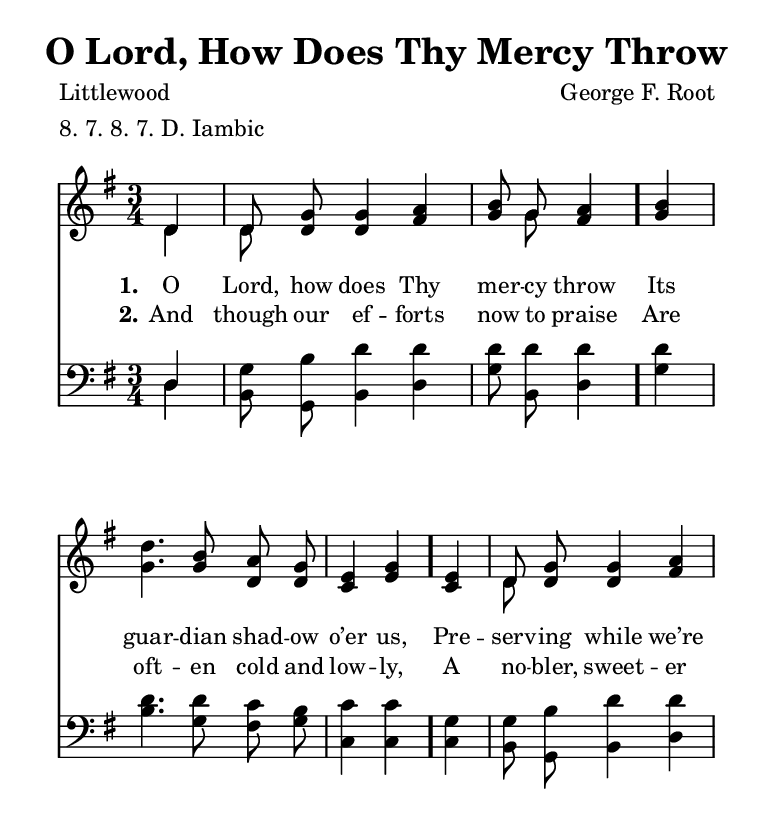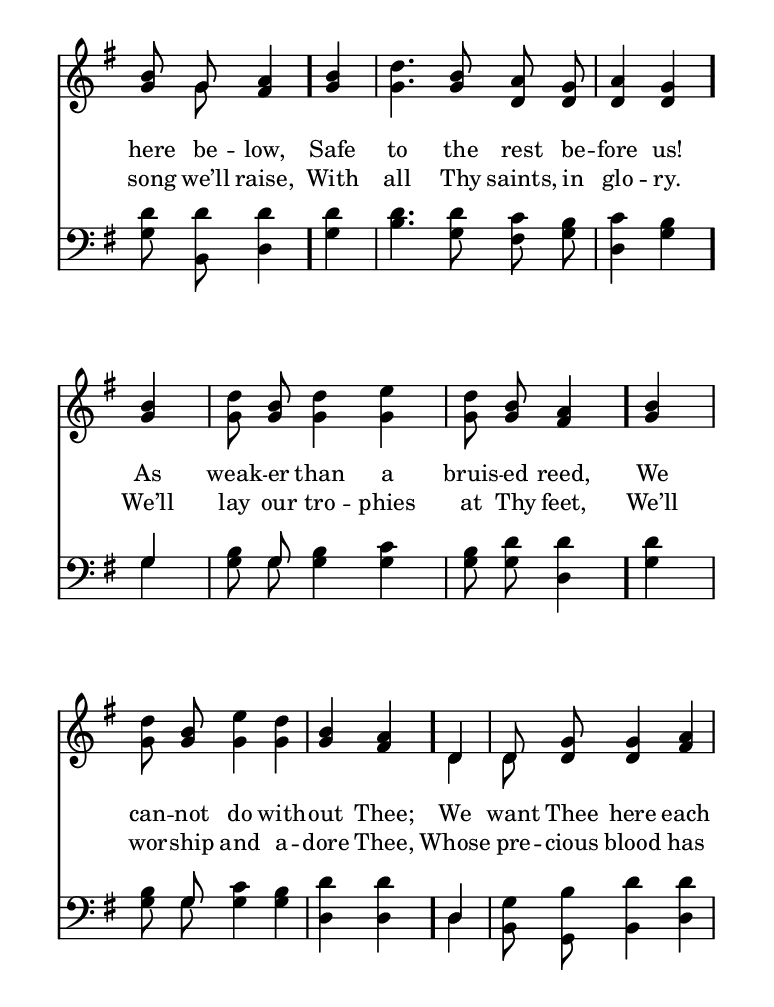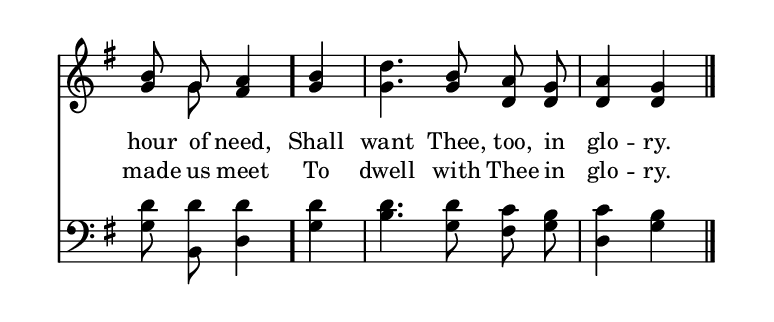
\include "common/global.ily"
\paper {
  \include "common/paper.ily"
  ragged-bottom = ##t
  systems-per-page = #(cond (is-eogsized 2) (#t #f))
  system-system-spacing.padding = 9
}

\header{
  hymnnumber = "251"
  title = "O Lord, How Does Thy Mercy Throw"
  tunename = "Shining Shore"
  meter = "8. 7. 8. 7. D. Iambic"
  poet = "Littlewood"
  composer = "George F. Root"
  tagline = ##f
}

% for fermata in MIDI
ta = { \tempo 4=80 }
tb = { \tempo 4=40 }

patternAA = { c4 | c8 c8 c4 c4 | c8 c8 c4 }
patternAB = { c4 | c8 c8 c4 c4 | c4 c4 }

patternBA = { c4 | c4. c8 c8 c8 | c4 c4 }

global = {
  \include "common/overrides.ily"
  \override Staff.TimeSignature.style = #'numbered
  \time 3/4
  \override Score.MetronomeMark.transparent = ##t % hide all fermata changes too
  \ta
  \key g \major
  \partial 4
  \autoBeamOff
}

notesSoprano = {
\global
\relative c' {

  \changePitch \patternAA { d | d g g a | b g a }
  \changePitch \patternBA { b | d b a g | e g }
  \changePitch \patternAA { e | d g g a | b g a }
  \changePitch \patternBA { b | d b a g | a g }

  \changePitch \patternAA { b | d b d e | d b a }
  \changePitch \patternAB { b | d b e d | b a }
  \changePitch \patternAA { d, | d g g a | b g a }
  \changePitch \patternBA { b | d b a g | a g }

  \bar "|."

}
}

notesAlto = {
\global
\relative e' {

  \changePitch \patternAA { d | d d d fis | g g fis }
  \changePitch \patternBA { g | g g d d | c e }
  \changePitch \patternAA { c | d d d fis | g g fis }
  \changePitch \patternBA { g | g g d d | d d }

  \changePitch \patternAA { g | g g g g | g g fis }
  \changePitch \patternAB { g | g g g g | g fis }
  \changePitch \patternAA { d | d d d fis | g g fis }
  \changePitch \patternBA { g | g g d d | d d }

}
}

notesTenor = {
\global
\relative a, {

  \changePitch \patternAA { d | g b d d | d d d }
  \changePitch \patternBA { d | d d c b | c c }
  \changePitch \patternAA { g | g b d d | d d d }
  \changePitch \patternBA { d | d d c b | c b }

  \changePitch \patternAA { g | b g b c | b d d }
  \changePitch \patternAB { d | b g c b | d d }
  \changePitch \patternAA { d, | g b d d | d d d }
  \changePitch \patternBA { d | d d c b | c b }

}
}

notesBass = {
\global
\relative f {

  \changePitch \patternAA { d | b g b d | g b, d }
  \changePitch \patternBA { g | b g fis g | c, c }
  \changePitch \patternAA { c | b g b d | g b, d }
  \changePitch \patternBA { g | b g fis g | d g }

  \changePitch \patternAA { g | g g g g | g g d }
  \changePitch \patternAB { g | g g g g | d d }
  \changePitch \patternAA { d | b g b d | g b, d }
  \changePitch \patternBA { g | b g fis g | d g }

}
}

wordsA = \lyricmode {
\set stanza = "1."

O Lord, how does Thy mer -- cy throw \bar "."
Its guar -- dian shad -- ow o’er us, \bar "." \eogbreak
Pre -- serv -- ing while we’re here be -- low, \bar "."
Safe to the rest be -- fore us! \bar "." \eogbreak
As weak -- er than a bruis -- ed reed, \bar "."
We can -- not do with -- out Thee; \bar "." \eogbreak
We want Thee here each hour of need, \bar "."
Shall want Thee, too, in glo -- ry. \bar "." \eogbreak

}

wordsB = \lyricmode {
\set stanza = "2."

And though our ef -- forts now to praise
Are oft -- en cold and low -- ly,
A no -- bler, sweet -- er song we’ll raise,
With all Thy saints, in glo -- ry.
We’ll lay our tro -- phies at Thy feet,
We’ll wor -- ship and a -- dore Thee,
Whose pre -- cious blood has made us meet
To dwell with Thee in glo -- ry.

}

\score {
  \context ChoirStaff <<
    \context Staff = upper <<
      \set Staff.autoBeaming = ##f
      \set ChoirStaff.systemStartDelimiter = #'SystemStartBar
      \set ChoirStaff.printPartCombineTexts = ##f
      \partcombine #'(2 . 9) \notesSoprano \notesAlto
      \context NullVoice = sopranos { \voiceOne << \notesSoprano >> }
      \context Lyrics = one   \lyricsto sopranos \wordsA
      \context Lyrics = two   \lyricsto sopranos \wordsB
    >>
    \context Staff = men <<
      \set Staff.autoBeaming = ##f
      \clef bass
      \set ChoirStaff.printPartCombineTexts = ##f
      \partcombine #'(2 . 9) \notesTenor \notesBass
    >>
  >>
  \layout {
    \include "common/layout.ily"
  }
  \midi{
    \include "common/midi.ily"
  }
}

\version "2.19.49"  % necessary for upgrading to future LilyPond versions.

% vi:set et ts=2 sw=2 ai nocindent syntax=lilypond:
